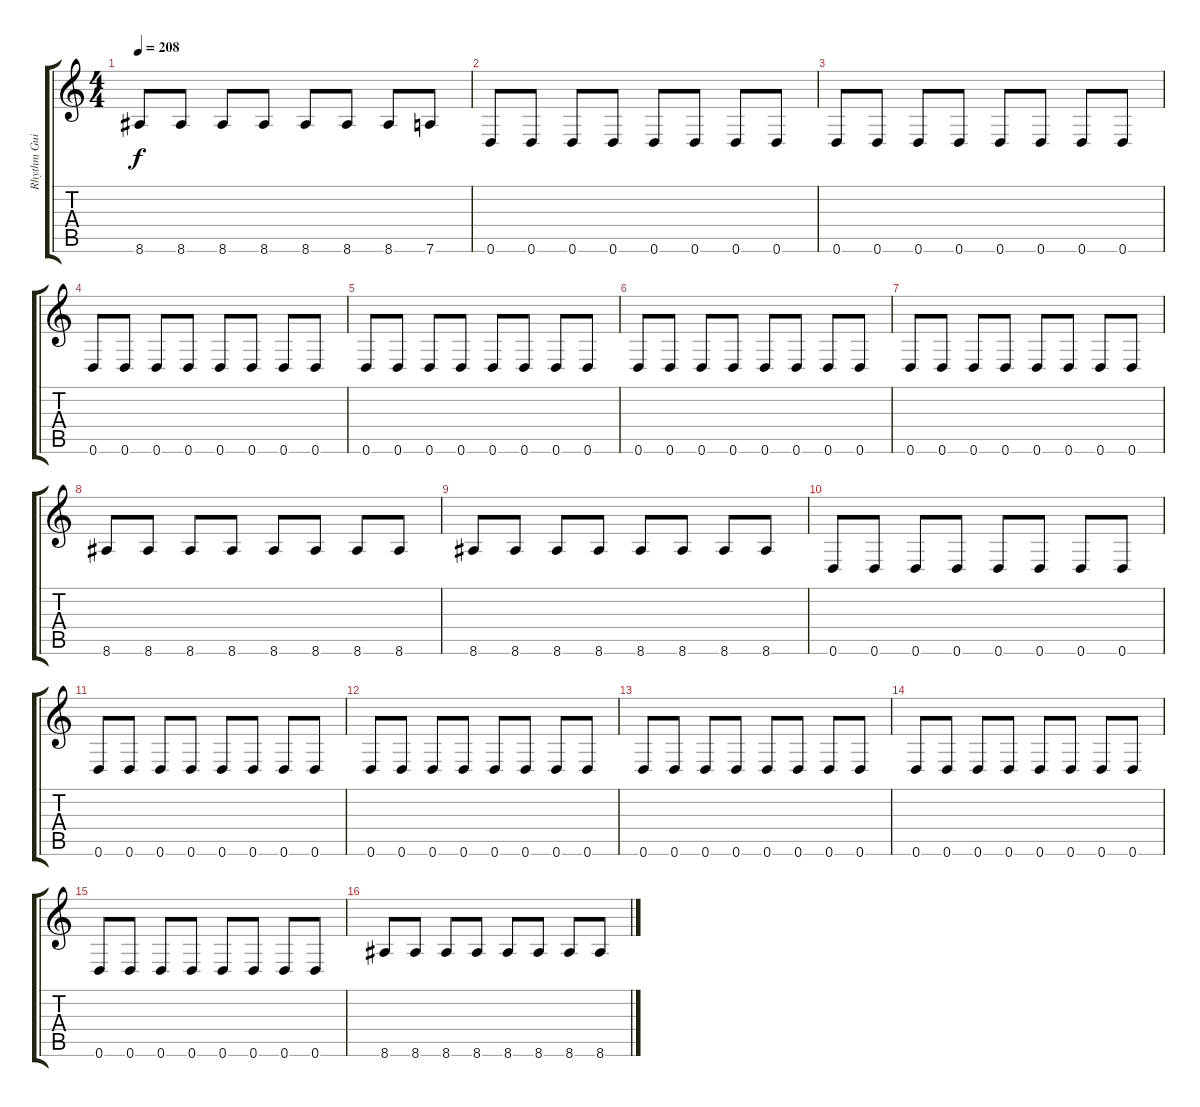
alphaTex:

\track ("Rhythm Guitar" "Rhythm Gui") {instrument distortionguitar}
\staff {score tabs}
\tuning (E4 B3 G3 D3 A2 D2) {hide}
\ts (4 4)
\tempo 208
\clef g2
\ks c
8.6.8{dy f} 8.6.8 8.6.8 8.6.8 8.6.8 8.6.8 8.6.8 7.6.8 |
0.6.8 0.6.8 0.6.8 0.6.8 0.6.8 0.6.8 0.6.8 0.6.8 |
0.6.8 0.6.8 0.6.8 0.6.8 0.6.8 0.6.8 0.6.8 0.6.8 |
0.6.8 0.6.8 0.6.8 0.6.8 0.6.8 0.6.8 0.6.8 0.6.8 |
0.6.8 0.6.8 0.6.8 0.6.8 0.6.8 0.6.8 0.6.8 0.6.8 |
0.6.8 0.6.8 0.6.8 0.6.8 0.6.8 0.6.8 0.6.8 0.6.8 |
0.6.8 0.6.8 0.6.8 0.6.8 0.6.8 0.6.8 0.6.8 0.6.8 |
8.6.8 8.6.8 8.6.8 8.6.8 8.6.8 8.6.8 8.6.8 8.6.8 |
8.6.8 8.6.8 8.6.8 8.6.8 8.6.8 8.6.8 8.6.8 8.6.8 |
0.6.8 0.6.8 0.6.8 0.6.8 0.6.8 0.6.8 0.6.8 0.6.8 |
0.6.8 0.6.8 0.6.8 0.6.8 0.6.8 0.6.8 0.6.8 0.6.8 |
0.6.8 0.6.8 0.6.8 0.6.8 0.6.8 0.6.8 0.6.8 0.6.8 |
0.6.8 0.6.8 0.6.8 0.6.8 0.6.8 0.6.8 0.6.8 0.6.8 |
0.6.8 0.6.8 0.6.8 0.6.8 0.6.8 0.6.8 0.6.8 0.6.8 |
0.6.8 0.6.8 0.6.8 0.6.8 0.6.8 0.6.8 0.6.8 0.6.8 |
8.6.8 8.6.8 8.6.8 8.6.8 8.6.8 8.6.8 8.6.8 8.6.8
